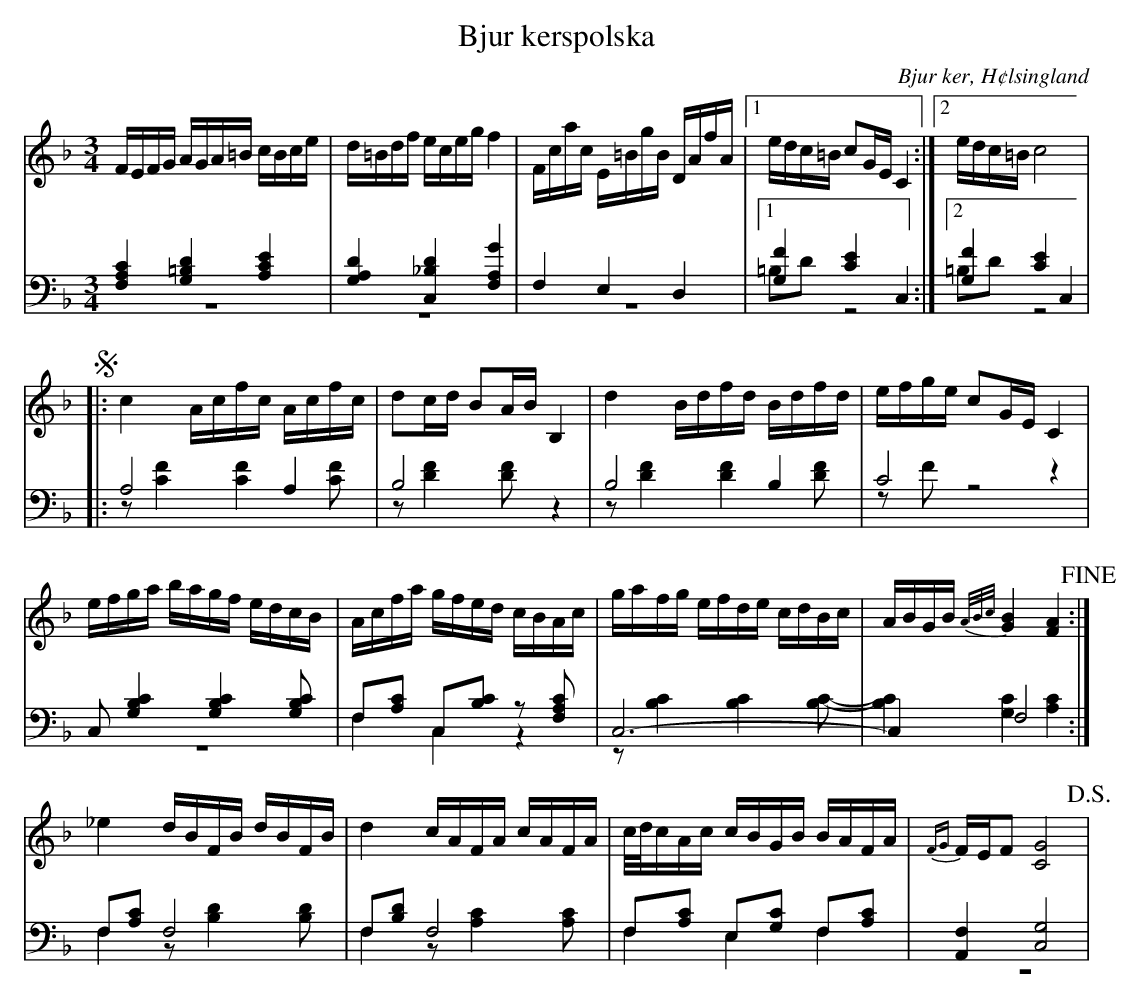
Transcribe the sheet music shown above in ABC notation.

X:1
T: Bjur kerspolska
O: Bjur ker, H¢lsingland
M: 3/4
L: 1/16
K: F
V:1
V:2
V:3 merge
V:1
FEFG AGA=B cBce|d=Bdf eceg f4|Fcac E=BgB DAfA|1 edc=B c2GE C4:|2 edc=B c8 |
!segno! |:c4 Acfc Acfc|d2cd B2AB B,4|d4 Bdfd Bdfd|efge c2GE C4|
efga bagf edcB|Acfa gfed cBAc|gafg efde cdBc|ABGB {A/B/c/}[G4B4] [F4A4] !fine!:|
_e4 dBFB dBFB|d4 cAFA cAFA|c/d/cAc cBGB BAFA|{FG}FEF2 [C8G8] !D.S.!|
V:2 clef=bass
[F,4A,4C4] [G,4=B,4D4] [A,4C4E4]|[G,4A,4D4] [C,4_B,4D4] [F,4A,4G4]|F,4 E,4 D,4|1 [G,4F4] [C4E4] C,4:|2 [G,4F4] [C4E4] C,4 |
|:A,8 A,4|B,8 z4|B,8  B,4|C8 z4|
C,2 [G,4B,4C4] [G,4B,4C4] [G,2B,2C2]|F,2[A,2C2] C,2[B,2C2] z2 [F,2A,2C2]|C,12-|C,4 F,8:|
F,2[A,2C2] F,8|F,2[B,2D2] F,8|F,2[A,2C2] E,2[G,2C2] F,2[A,2C2]|[A,,4F,4] [C,8G,8] |
V:3 clef=bass
z12|z12|z12|1 =B,2D2 z8:|2 =B,2D2 z8|
|:z2 [C4F4] [C4F4] [C2F2]|z2 [D4F4] [D2F2] z4|z2 [D4F4] [D4F4] [D2F2]|z2 F2 z8|
z12|F,4 C,4 z4|z2 [B,4C4] [B,4C4] [B,2C2]-|[B,4C4] [G,4C4] [A,4C4]:|
F,4 z2 [B,4D4] [B,2D2]|F,4 z2 [A,4C4] [A,2C2]|F,4 E,4 F,4|z12|
